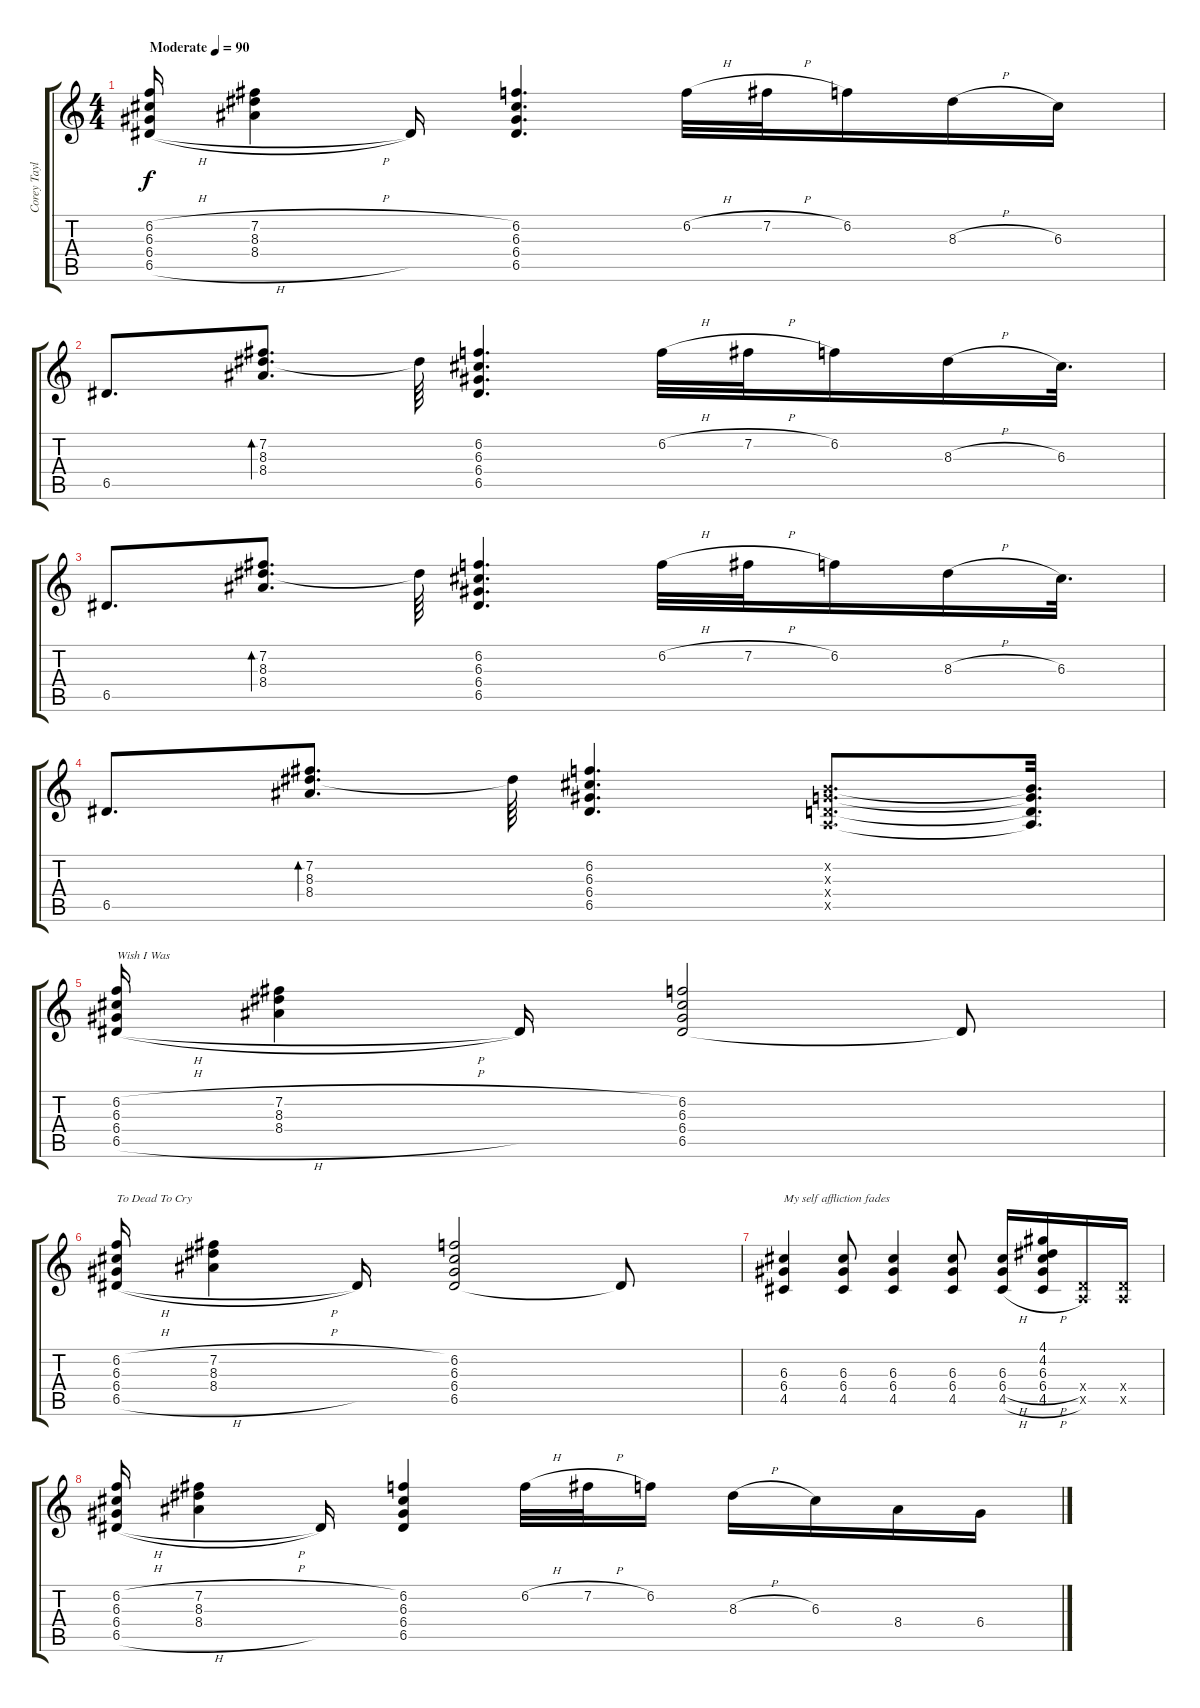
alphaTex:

\track ("Corey Taylor" "Corey Tayl") {instrument electricguitarclean}
\staff {score tabs}
\tuning (E4 B3 G3 D3 A2 E2) {hide}
\ts (4 4)
\tempo (90 "Moderate")
\clef g2
\ks c
(6.2{h} 6.3{h} 6.4{h} 6.5{h}).16{dy f instrument electricguitarclean} (7.2{h} 8.3{h} 8.4{h}).4 6.5{t}.16 (6.2 6.3 6.4 6.5).4{d} 6.2{h}.32 7.2{h}.32 6.2.16 8.3{h}.16 6.3.16 |
6.5.8{d} (7.2 8.3 8.4).8{d bd 120} 8.3{t}.64 (6.2 6.3 6.4 6.5).4{d} 6.2{h}.32 7.2{h}.32 6.2.16 8.3{h}.16 6.3.32{d} |
6.5.8{d} (7.2 8.3 8.4).8{d bd 120} 8.3{t}.64 (6.2 6.3 6.4 6.5).4{d} 6.2{h}.32 7.2{h}.32 6.2.16 8.3{h}.16 6.3.32{d} |
6.5.8{d} (7.2 8.3 8.4).8{d bd 120} 8.3{t}.64 (6.2 6.3 6.4 6.5).4{d} (0.2{x} 0.3{x} 0.4{x} 0.5{x}).8{d} (0.2{t} 0.3{t} 0.4{t} 0.5{t}).32{d} |
(6.2{h} 6.3{h} 6.4{h} 6.5{h}).16{txt "Wish I Was"} (7.2{h} 8.3{h} 8.4{h}).4 6.5{t}.16 (6.2 6.3 6.4 6.5).2 6.5{t}.8 |
(6.2{h} 6.3{h} 6.4{h} 6.5{h}).16{txt "To Dead To Cry"} (7.2{h} 8.3{h} 8.4{h}).4 6.5{t}.16 (6.2 6.3 6.4 6.5).2 6.5{t}.8 |
(6.3 6.4 4.5).4{txt "My self affliction fades"} (6.3 6.4 4.5).8 (6.3 6.4 4.5).4 (6.3 6.4 4.5).8 (6.3 6.4{h} 4.5{h}).16 (4.1 4.2 6.3 6.4{h} 4.5{h}).16 (0.4{x} 0.5{x}).16 (0.4{x} 0.5{x}).16 |
(6.2{h} 6.3{h} 6.4{h} 6.5{h}).16 (7.2{h} 8.3{h} 8.4{h}).4 6.5{t}.16 (6.2 6.3 6.4 6.5).4 6.2{h}.32 7.2{h}.32 6.2{h}.16 8.3{h}.16 6.3.16 8.4.16 6.4.16
